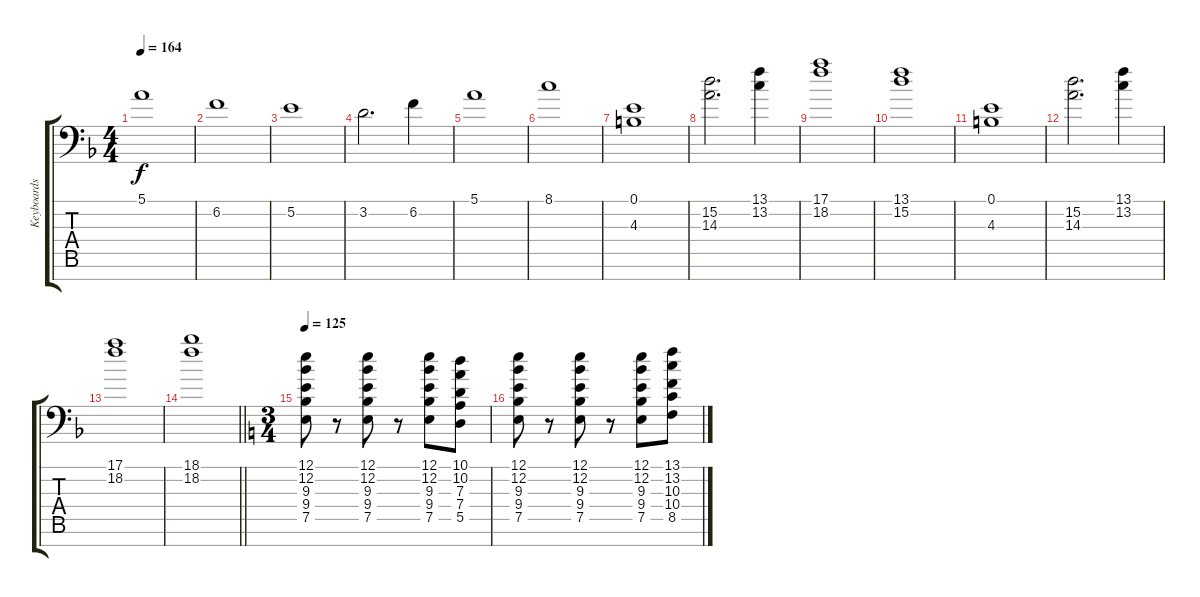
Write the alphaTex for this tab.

\track ("Keyboards 2" "Keyboards ") {instrument stringensemble1}
\staff {score tabs}
\tuning (E4 B3 G3 D3 A2 E2 A1) {hide}
\ts (4 4)
\tempo 164
\clef f4
\ks f
5.1.1{dy f} |
6.2.1 |
5.2.1 |
3.2.2{d} 6.2.4 |
5.1.1 |
8.1.1 |
(0.1 4.3).1 |
(15.2 14.3).2{d} (13.1 13.2).4 |
(17.1 18.2).1 |
(13.1 15.2).1 |
(0.1 4.3).1 |
(15.2 14.3).2{d} (13.1 13.2).4 |
(17.1 18.2).1 |
\barLineRight lightlight
(18.1 18.2).1 |
\ts (3 4)
\tempo 125
\ks c
(12.1 12.2 9.3 9.4 7.5).8 r.8 (12.1 12.2 9.3 9.4 7.5).8 r.8 (12.1 12.2 9.3 9.4 7.5).8 (10.1 10.2 7.3 7.4 5.5).8 |
(12.1 12.2 9.3 9.4 7.5).8 r.8 (12.1 12.2 9.3 9.4 7.5).8 r.8 (12.1 12.2 9.3 9.4 7.5).8 (13.1 13.2 10.3 10.4 8.5).8
